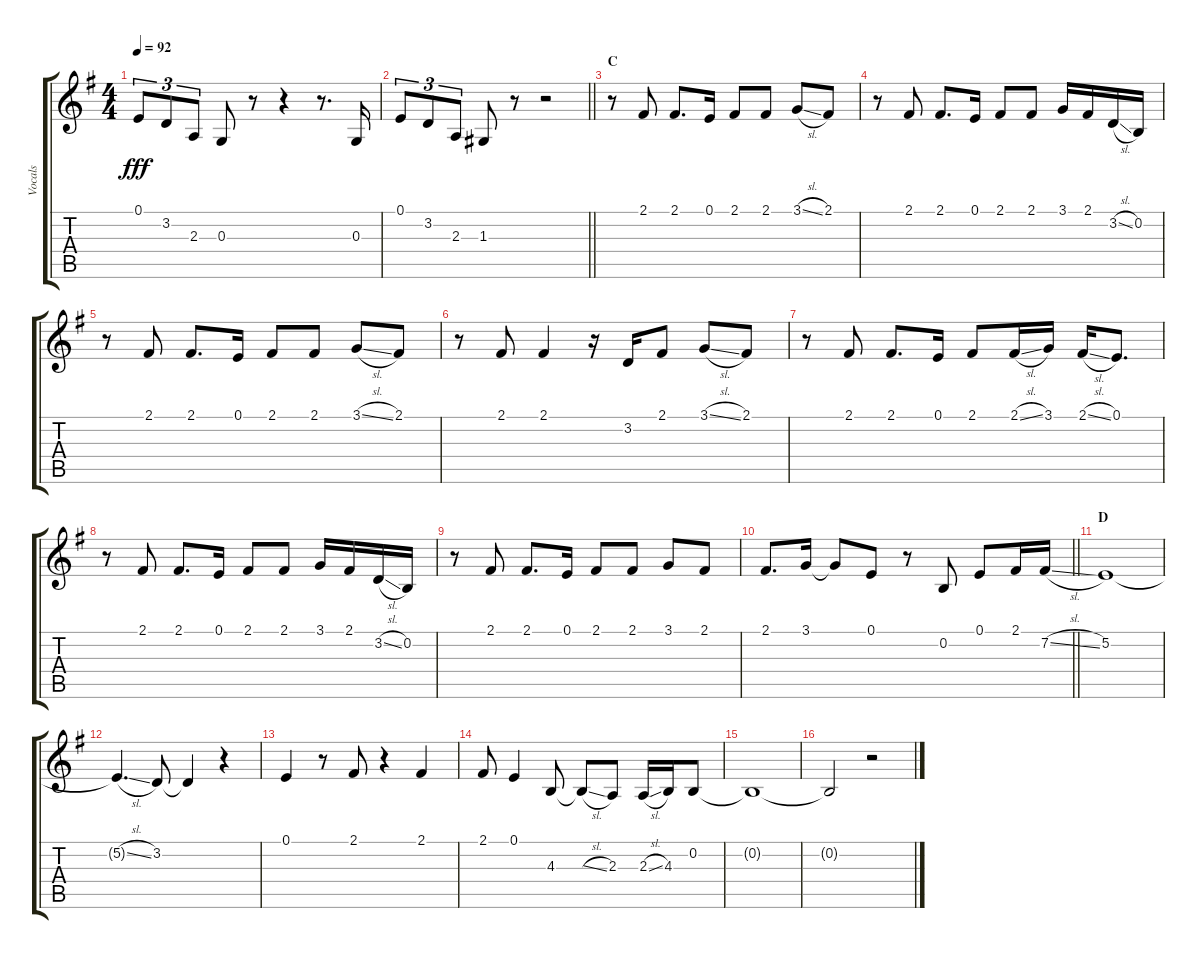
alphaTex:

\track ("Vocals" "Vocals") {instrument voiceoohs}
\staff {score tabs}
\tuning (E4 B3 G3 D3 A2 E2) {hide}
\ts (4 4)
\tempo 92
\clef g2
\ks eminor
0.1.8{tu (3 2) dy fff} 3.2.8{tu (3 2)} 2.3.8{tu (3 2)} 0.3.8 r.8 r.4 r.8{d} 0.3.16 |
\barLineRight lightlight
0.1.8{tu (3 2)} 3.2.8{tu (3 2)} 2.3.8{tu (3 2)} 1.3.8 r.8 r.2 |
\section ("" "C")
r.8 2.1.8 2.1.8{d} 0.1.16 2.1.8 2.1.8 3.1{sl}.8 2.1.8 |
r.8 2.1.8 2.1.8{d} 0.1.16 2.1.8 2.1.8 3.1.16 2.1.16 3.2{sl}.16 0.2.16 |
r.8 2.1.8 2.1.8{d} 0.1.16 2.1.8 2.1.8 3.1{sl}.8 2.1.8 |
r.8 2.1.8 2.1.4 r.16 3.2.16 2.1.8 3.1{sl}.8 2.1.8 |
r.8 2.1.8 2.1.8{d} 0.1.16 2.1.8 2.1{sl}.16 3.1.16 2.1{sl}.16 0.1.8{d} |
r.8 2.1.8 2.1.8{d} 0.1.16 2.1.8 2.1.8 3.1.16 2.1.16 3.2{sl}.16 0.2.16 |
r.8 2.1.8 2.1.8{d} 0.1.16 2.1.8 2.1.8 3.1.8 2.1.8 |
\barLineRight lightlight
2.1.8{d} 3.1.16 3.1{t}.8 0.1.8 r.8 0.2.8 0.1.8 2.1.16 7.2{sl}.16 |
\section ("" "D")
5.2.1 |
5.2{sl t}.4{d} 3.2.8 3.2{t}.4 r.4 |
0.1.4 r.8 2.1.8 r.4 2.1.4 |
2.1.8 0.1.4 4.3.8 4.3{sl t}.8 2.3.8 2.3{sl}.16 4.3.16 0.2.8 |
0.2{t}.1 |
0.2{t}.2 r.2
